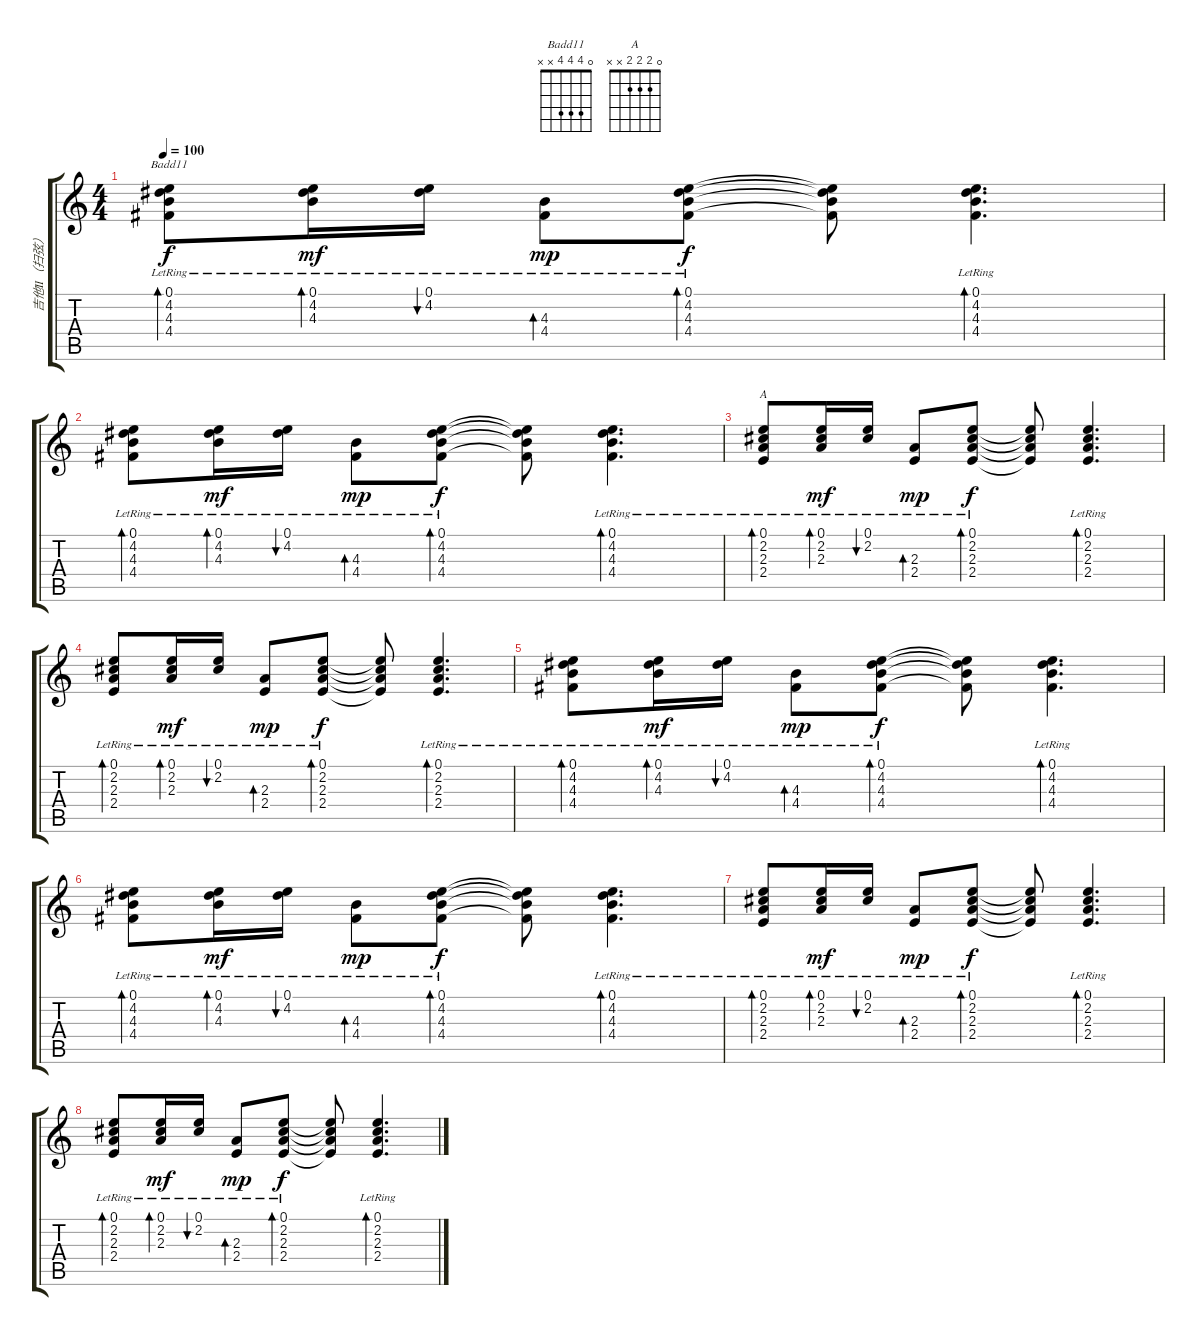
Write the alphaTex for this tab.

\track ("吉他Ⅱ（扫弦）" "吉他Ⅱ（扫弦）") {instrument acousticguitarsteel}
\staff {score tabs}
\tuning (E4 B3 G3 D3 A2 E2) {hide}
\chord ("Badd11" 0 4 4 4 x x)
\chord ("A" 0 2 2 2 x x)
\ts (4 4)
\tempo 100
\clef g2
\ks c
(0.1{lr} 4.2{lr} 4.3{lr} 4.4{lr}).8{bd 30 ch "Badd11" dy f} (0.1{lr} 4.2{lr} 4.3{lr}).16{bd 30 dy mf} (0.1{lr} 4.2{lr}).16{bu 30} (4.3{lr} 4.4{lr}).8{bd 30 dy mp} (0.1{lr} 4.2{lr} 4.3{lr} 4.4{lr}).8{bd 30 dy f} (0.1{t} 4.2{t} 4.3{t} 4.4{t}).8 (0.1{lr} 4.2{lr} 4.3{lr} 4.4{lr}).4{d bd 30} |
(0.1{lr} 4.2{lr} 4.3{lr} 4.4{lr}).8{bd 30} (0.1{lr} 4.2{lr} 4.3{lr}).16{bd 30 dy mf} (0.1{lr} 4.2{lr}).16{bu 30} (4.3{lr} 4.4{lr}).8{bd 30 dy mp} (0.1{lr} 4.2{lr} 4.3{lr} 4.4{lr}).8{bd 30 dy f} (0.1{t} 4.2{t} 4.3{t} 4.4{t}).8 (0.1{lr} 4.2{lr} 4.3{lr} 4.4{lr}).4{d bd 30} |
(0.1{lr} 2.2{lr} 2.3{lr} 2.4{lr}).8{bd 30 ch "A"} (0.1{lr} 2.2{lr} 2.3{lr}).16{bd 30 dy mf} (0.1{lr} 2.2{lr}).16{bu 30} (2.3{lr} 2.4{lr}).8{bd 30 dy mp} (0.1{lr} 2.2{lr} 2.3{lr} 2.4{lr}).8{bd 30 dy f} (0.1{t} 2.2{t} 2.3{t} 2.4{t}).8 (0.1{lr} 2.2{lr} 2.3{lr} 2.4{lr}).4{d bd 30} |
(0.1{lr} 2.2{lr} 2.3{lr} 2.4{lr}).8{bd 30} (0.1{lr} 2.2{lr} 2.3{lr}).16{bd 30 dy mf} (0.1{lr} 2.2{lr}).16{bu 30} (2.3{lr} 2.4{lr}).8{bd 30 dy mp} (0.1{lr} 2.2{lr} 2.3{lr} 2.4{lr}).8{bd 30 dy f} (0.1{t} 2.2{t} 2.3{t} 2.4{t}).8 (0.1{lr} 2.2{lr} 2.3{lr} 2.4{lr}).4{d bd 30} |
(0.1{lr} 4.2{lr} 4.3{lr} 4.4{lr}).8{bd 30} (0.1{lr} 4.2{lr} 4.3{lr}).16{bd 30 dy mf} (0.1{lr} 4.2{lr}).16{bu 30} (4.3{lr} 4.4{lr}).8{bd 30 dy mp} (0.1{lr} 4.2{lr} 4.3{lr} 4.4{lr}).8{bd 30 dy f} (0.1{t} 4.2{t} 4.3{t} 4.4{t}).8 (0.1{lr} 4.2{lr} 4.3{lr} 4.4{lr}).4{d bd 30} |
(0.1{lr} 4.2{lr} 4.3{lr} 4.4{lr}).8{bd 30} (0.1{lr} 4.2{lr} 4.3{lr}).16{bd 30 dy mf} (0.1{lr} 4.2{lr}).16{bu 30} (4.3{lr} 4.4{lr}).8{bd 30 dy mp} (0.1{lr} 4.2{lr} 4.3{lr} 4.4{lr}).8{bd 30 dy f} (0.1{t} 4.2{t} 4.3{t} 4.4{t}).8 (0.1{lr} 4.2{lr} 4.3{lr} 4.4{lr}).4{d bd 30} |
(0.1{lr} 2.2{lr} 2.3{lr} 2.4{lr}).8{bd 30} (0.1{lr} 2.2{lr} 2.3{lr}).16{bd 30 dy mf} (0.1{lr} 2.2{lr}).16{bu 30} (2.3{lr} 2.4{lr}).8{bd 30 dy mp} (0.1{lr} 2.2{lr} 2.3{lr} 2.4{lr}).8{bd 30 dy f} (0.1{t} 2.2{t} 2.3{t} 2.4{t}).8 (0.1{lr} 2.2{lr} 2.3{lr} 2.4{lr}).4{d bd 30} |
(0.1{lr} 2.2{lr} 2.3{lr} 2.4{lr}).8{bd 30} (0.1{lr} 2.2{lr} 2.3{lr}).16{bd 30 dy mf} (0.1{lr} 2.2{lr}).16{bu 30} (2.3{lr} 2.4{lr}).8{bd 30 dy mp} (0.1{lr} 2.2{lr} 2.3{lr} 2.4{lr}).8{bd 30 dy f} (0.1{t} 2.2{t} 2.3{t} 2.4{t}).8 (0.1{lr} 2.2{lr} 2.3{lr} 2.4{lr}).4{d bd 30}
